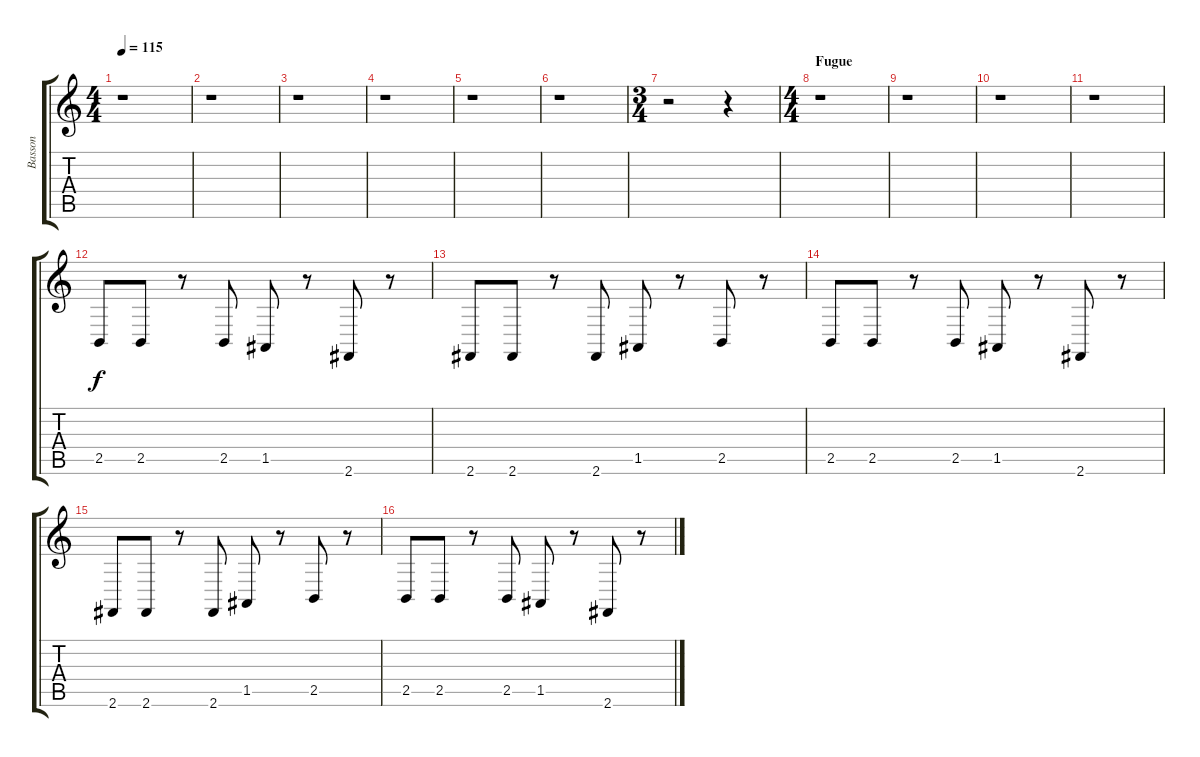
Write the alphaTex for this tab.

\track ("Basson" "Basson") {instrument bassoon}
\staff {score tabs}
\tuning (E4 B3 G3 D3 A2 E2) {hide}
\ts (4 4)
\tempo 115
\clef g2
\ks c
r.1{dy f} |
r.1 |
r.1 |
r.1 |
r.1 |
r.1 |
\ts (3 4)
r.2 r.4 |
\ts (4 4)
\section ("" "Fugue")
r.1 |
r.1 |
r.1 |
r.1 |
2.5.8 2.5.8 r.8 2.5.8 1.5.8 r.8 2.6.8 r.8 |
2.6.8 2.6.8 r.8 2.6.8 1.5.8 r.8 2.5.8 r.8 |
2.5.8 2.5.8 r.8 2.5.8 1.5.8 r.8 2.6.8 r.8 |
2.6.8 2.6.8 r.8 2.6.8 1.5.8 r.8 2.5.8 r.8 |
2.5.8 2.5.8 r.8 2.5.8 1.5.8 r.8 2.6.8 r.8
